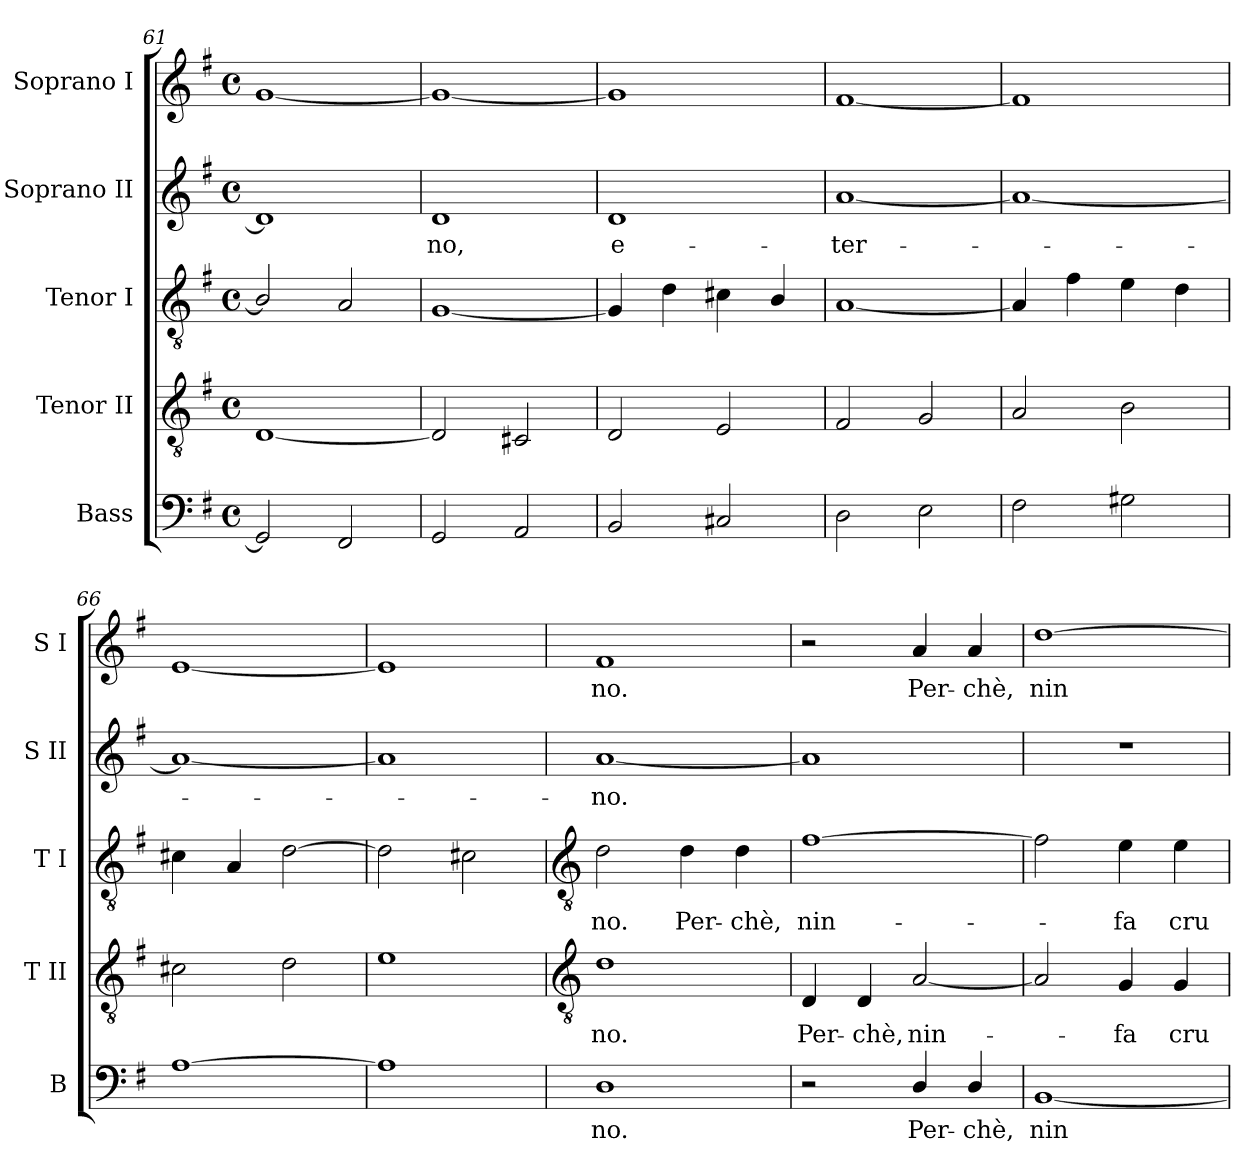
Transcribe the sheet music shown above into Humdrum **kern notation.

**kern	**text	**kern	**text	**kern	**text	**kern	**text	**kern	**text
*part5	*part5	*part4	*part4	*part3	*part3	*part2	*part2	*part1	*part1
*staff5	*staff5	*staff4	*staff4	*staff3	*staff3	*staff2	*staff2	*staff1	*staff1
*I"Bass	*	*I"Tenor II	*	*I"Tenor I	*	*I"Soprano II	*	*I"Soprano I	*
*I'B	*	*I'T II	*	*I'T I	*	*I'S II	*	*I'S I	*
!!LO:LB:g=z
*clefF4	*	*clefGv2	*	*clefGv2	*	*clefG2	*	*clefG2	*
*k[f#]	*	*k[f#]	*	*k[f#]	*	*k[f#]	*	*k[f#]	*
*G:	*	*G:	*	*G:	*	*G:	*	*G:	*
*M4/4	*	*M4/4	*	*M4/4	*	*M4/4	*	*M4/4	*
*met(c)	*	*met(c)	*	*met(c)	*	*met(c)	*	*met(c)	*
=61	=61	=61	=61	=61	=61	=61	=61	=61	=61
2GG]	.	[1D	.	2B/]	.	1d]	.	[1g	.
2FF#	.	.	.	2A	.	.	.	.	.
=62	=62	=62	=62	=62	=62	=62	=62	=62	=62
!	!	!	!	!	!	!	!LO:LY:b	!	!
2GG	.	2D]	.	[1G	.	1d	no,	1g_	.
2AA	.	2C#X	.	.	.	.	.	.	.
=63	=63	=63	=63	=63	=63	=63	=63	=63	=63
!	!	!	!	!	!	!	!LO:LY:b	!	!
2BB	.	2D	.	4G]	.	1d	e-	1g]	.
.	.	.	.	4d	.	.	.	.	.
2C#X	.	2E	.	4c#X	.	.	.	.	.
.	.	.	.	4B/	.	.	.	.	.
=64	=64	=64	=64	=64	=64	=64	=64	=64	=64
!	!	!	!	!	!	!	!LO:LY:b	!	!
2D	.	2F#	.	[1A	.	[1a	-ter-	[1f#	.
2E	.	2G	.	.	.	.	.	.	.
=65	=65	=65	=65	=65	=65	=65	=65	=65	=65
2F#	.	2A	.	4A]	.	1a_	.	1f#]	.
.	.	.	.	4f#	.	.	.	.	.
2G#X	.	2B	.	4e	.	.	.	.	.
.	.	.	.	4d	.	.	.	.	.
=66	=66	=66	=66	=66	=66	=66	=66	=66	=66
[1A	.	2c#X	.	4c#X	.	1a_	.	[1e	.
.	.	.	.	4A	.	.	.	.	.
.	.	2d	.	[2d	.	.	.	.	.
=67	=67	=67	=67	=67	=67	=67	=67	=67	=67
1A]	.	1e	.	2d]	.	1a]	.	1e]	.
.	.	.	.	2c#X	.	.	.	.	.
!!LO:LB:g=z
=68	=68	=68	=68	=68	=68	=68	=68	=68	=68
*	*	*clefGv2	*	*clefGv2	*	*	*	*	*
!	!LO:LY:b	!	!LO:LY:b	!	!LO:LY:b	!	!LO:LY:b	!	!LO:LY:b
1D	no.	1d	no.	2d	no.	[1a	no.	1f#	no.
!	!	!	!	!	!LO:LY:b	!	!	!	!
.	.	.	.	4d	Per-	.	.	.	.
!	!	!	!	!	!LO:LY:b	!	!	!	!
.	.	.	.	4d	-chè,	.	.	.	.
=69	=69	=69	=69	=69	=69	=69	=69	=69	=69
!	!	!	!LO:LY:b	!	!LO:LY:b	!	!	!	!
2r	.	4D	Per-	[1f#	nin-	1a]	.	2r	.
!	!	!	!LO:LY:b	!	!	!	!	!	!
.	.	4D	-chè,	.	.	.	.	.	.
!	!LO:LY:b	!	!LO:LY:b	!	!	!	!	!	!LO:LY:b
4D/	Per-	[2A	nin-	.	.	.	.	4a	Per-
!	!LO:LY:b	!	!	!	!	!	!	!	!LO:LY:b
4D/	-chè,	.	.	.	.	.	.	4a	-chè,
=70	=70	=70	=70	=70	=70	=70	=70	=70	=70
!	!LO:LY:b	!	!	!	!	!	!	!	!LO:LY:b
[1BB/	nin-	2A]	.	2f#]	.	1r	.	[1dd	nin-
!	!	!	!LO:LY:b	!	!LO:LY:b	!	!	!	!
.	.	4G/	fa	4e	fa	.	.	.	.
!	!	!	!LO:LY:b	!	!LO:LY:b	!	!	!	!
.	.	4G/	cru-	4e	cru-	.	.	.	.
=	=	=	=	=	=	=	=	=	=
*-	*-	*-	*-	*-	*-	*-	*-	*-	*-
